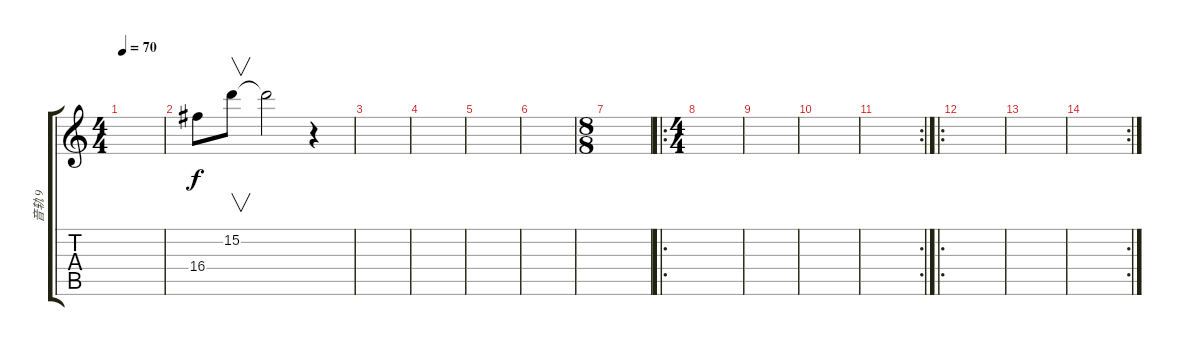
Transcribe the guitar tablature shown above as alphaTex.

\track ("音轨 9" "音轨 9") {instrument overdrivenguitar}
\staff {score tabs}
\tuning (E4 B3 G3 D3 A2 E2) {hide}
\ts (4 4)
\tempo 70
\clef g2
\ks c
|
16.4.8 15.2.8{v} 15.2{t}.2{dy f} r.4 |
|
|
|
|
\ts (8 8)
|
\ro
\ts (4 4)
|
|
|
\rc 2
|
\ro
|
|
\rc 2
